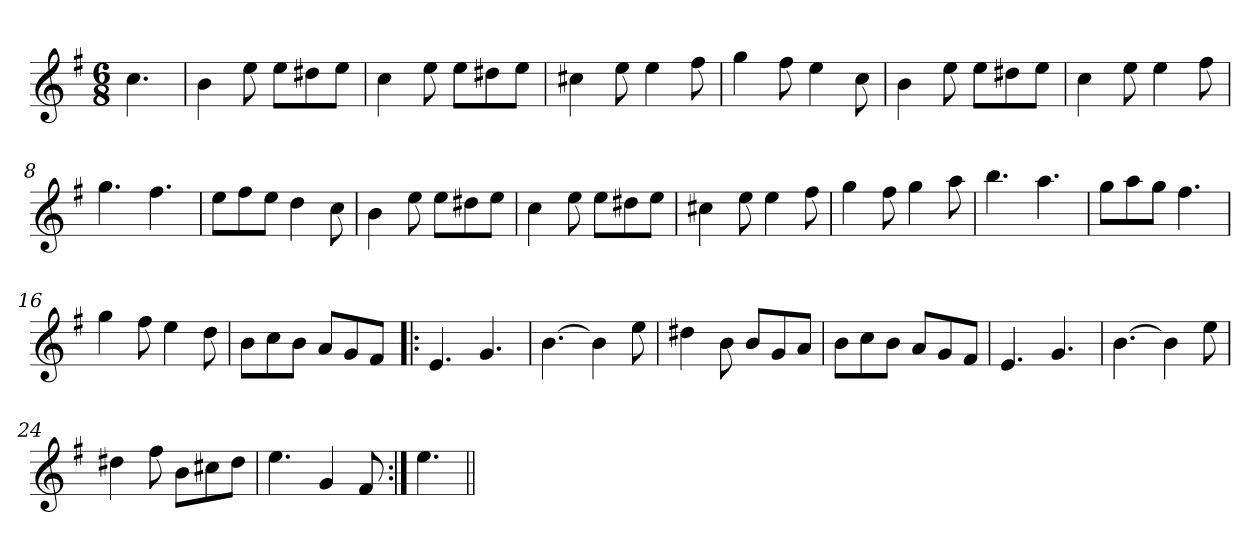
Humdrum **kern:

**kern
*part1
*staff1
*clefG2
*k[f#]
*e:
*M6/8
=1
4.cc\
=2
4b\
8ee\
8ee\L
8dd#X\
8ee\J
=3
4cc\
8ee\
8ee\L
8dd#X\
8ee\J
=4
4cc#X\
8ee\
4ee\
8ff#\
=5
4gg\
8ff#\
4ee\
8cc\
=6
4b\
8ee\
8ee\L
8dd#X\
8ee\J
=7
4cc\
8ee\
4ee\
8ff#\
=8
4.gg\
4.ff#\
=9
8ee\L
8ff#\
8ee\J
4dd\
8cc\
!!LO:LB:g=z
=10
4b\
8ee\
8ee\L
8dd#X\
8ee\J
=11
4cc\
8ee\
8ee\L
8dd#X\
8ee\J
=12
4cc#X\
8ee\
4ee\
8ff#\
=13
4gg\
8ff#\
4gg\
8aa\
=14
4.bb\
4.aa\
=15
8gg\L
8aa\
8gg\J
4.ff#\
=16
4gg\
8ff#\
4ee\
8dd\
=17
8b\L
8cc\
8b\J
8a/L
8g/
8f#/J
=18!|:
4.e/
4.g/
!!LO:LB:g=z
=19
[4.b\
4b\]
8ee\
=20
4dd#X\
8b\
8b/L
8g/
8a/J
=21
8b\L
8cc\
8b\J
8a/L
8g/
8f#/J
=22
4.e/
4.g/
=23
[4.b\
4b\]
8ee\
=24
4dd#X\
8ff#\
8b\L
8cc#X\
8dd#\J
=25
4.ee\
4g/
8f#/
=26:|!
4.ee\
=||
*-
